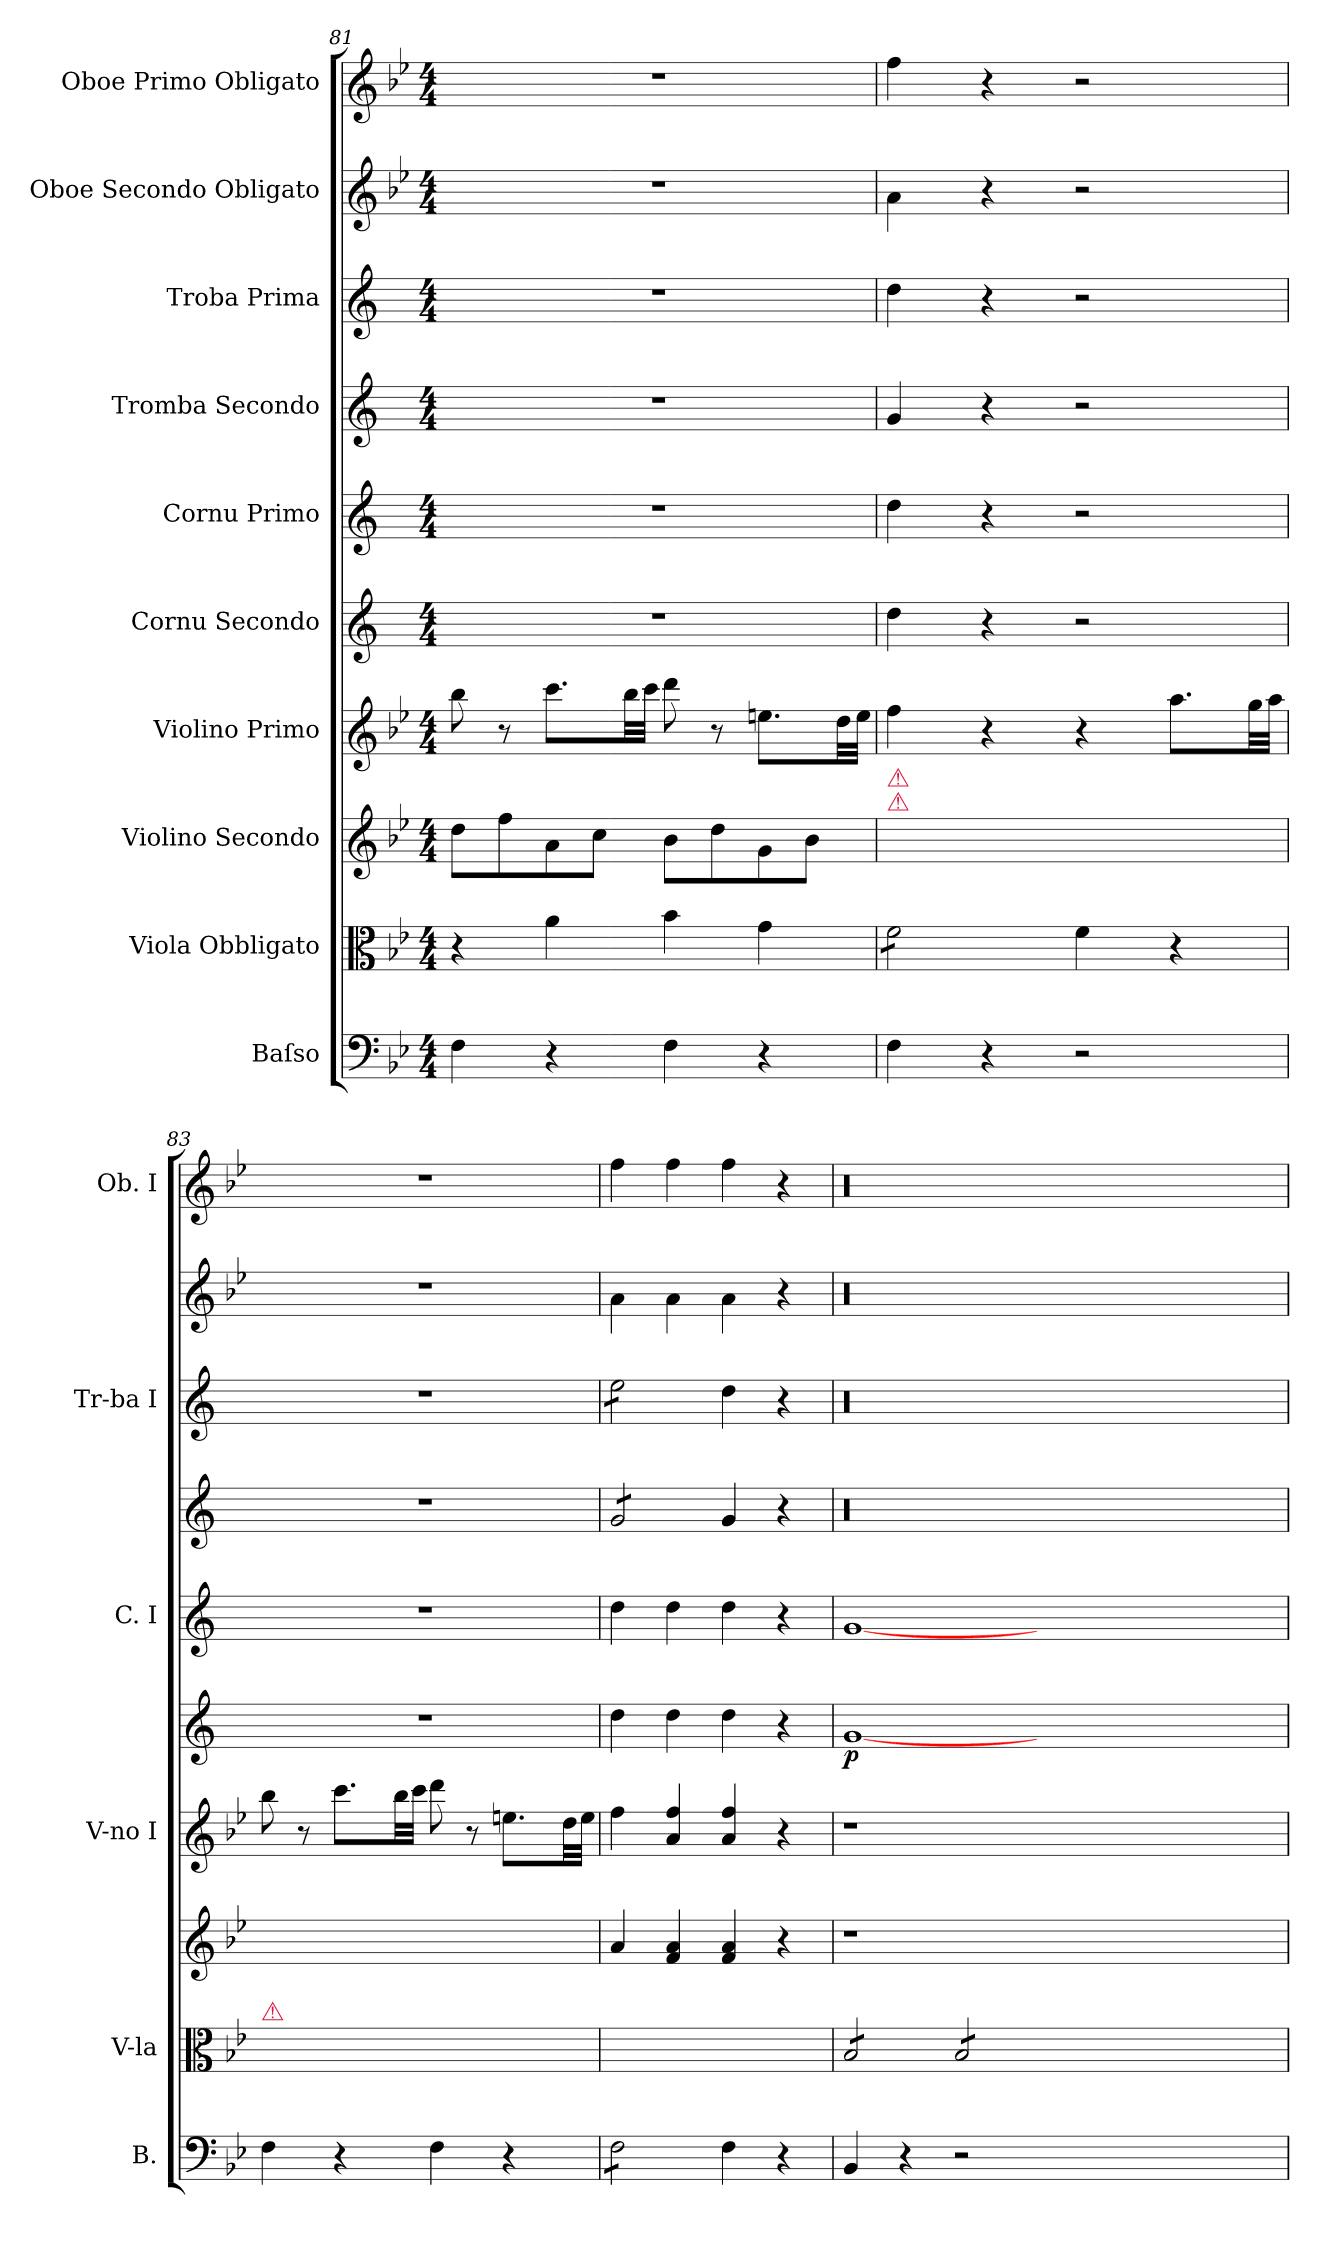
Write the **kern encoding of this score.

**kern	**kern	**kern	**kern	**kern	**dynam	**kern	**kern	**kern	**kern	**kern
*part10	*part9	*part8	*part7	*part6	*part6	*part5	*part4	*part3	*part2	*part1
*staff10	*staff9	*staff8	*staff7	*staff6	*staff6	*staff5	*staff4	*staff3	*staff2	*staff1
*I"Baſso	*I"Viola Obbligato	*I"Violino Secondo	*I"Violino Primo	*I"Cornu Secondo	*	*I"Cornu Primo	*I"Tromba Secondo	*I"Troba Prima	*I"Oboe Secondo Obligato	*I"Oboe Primo Obligato
*I'B.	*I'V-la	*	*I'V-no I	*	*	*I'C. I	*	*I'Tr-ba I	*	*I'Ob. I
*clefF4	*clefC3	*clefG2	*clefG2	*clefG2	*	*clefG2	*clefG2	*clefG2	*clefG2	*clefG2
*	*	*	*	*ITrd5c9	*	*ITrd5c9	*ITrd1c2	*ITrd1c2	*	*
*k[b-e-]	*k[b-e-]	*k[b-e-]	*k[b-e-]	*k[b-e-a-]	*	*k[b-e-a-]	*k[b-e-]	*k[b-e-]	*k[b-e-]	*k[b-e-]
*M4/4	*M4/4	*M4/4	*M4/4	*M4/4	*	*M4/4	*M4/4	*M4/4	*M4/4	*M4/4
=81	=81	=81	=81	=81	=81	=81	=81	=81	=81	=81
4F\	4r	8dd\L	8bb-\	1r	.	1r	1r	1r	1r	1r
.	.	8ff\	8r	.	.	.	.	.	.	.
4r	4a\	8a\	8.ccc\L	.	.	.	.	.	.	.
.	.	8cc\J	.	.	.	.	.	.	.	.
.	.	.	32bb-\LL	.	.	.	.	.	.	.
.	.	.	32ccc\JJJ	.	.	.	.	.	.	.
4F\	4b-\	8b-\L	8ddd\	.	.	.	.	.	.	.
.	.	8dd\	8r	.	.	.	.	.	.	.
4r	4g\	8g\	8.een\L	.	.	.	.	.	.	.
.	.	8b-\J	.	.	.	.	.	.	.	.
.	.	.	32dd\LL	.	.	.	.	.	.	.
.	.	.	32ee\JJJ	.	.	.	.	.	.	.
=82	=82	=82	=82	=82	=82	=82	=82	=82	=82	=82
!	!	!LO:TX:a:color=crimson:t=⚠	!	!	!	!	!	!	!	!
!	!	!LO:TX:a:color=crimson:t=⚠	!	!	!	!	!	!	!	!
*	*tremolo	*	*	*	*	*	*	*	*	*
4F\	8f\L	(8f/Lyy	4ff\	4f\	.	4f\	4f/	4cc\	4a\	4ff\
.	8f\	8ff\yy	.	.	.	.	.	.	.	.
4r	8f\	8een\yy	4r	4r	.	4r	4r	4r	4r	4r
.	8f\J	8ff\Jyy	.	.	.	.	.	.	.	.
*	*Xtremolo	*	*	*	*	*	*	*	*	*
2r	4f\	8ee\Lyy	4r	2r	.	2r	2r	2r	2r	2r
.	.	8ff\yy	.	.	.	.	.	.	.	.
.	4r	8cc\yy	8.aa\L	.	.	.	.	.	.	.
.	.	8ee-X\Jyy)	.	.	.	.	.	.	.	.
.	.	.	32gg\LL	.	.	.	.	.	.	.
.	.	.	32aa\JJJ	.	.	.	.	.	.	.
=83	=83	=83	=83	=83	=83	=83	=83	=83	=83	=83
!	!LO:TX:a:color=crimson:t=⚠	!	!	!	!	!	!	!	!	!
4F\	1ryy	8dd\Lyy	8bb-\	1r	.	1r	1r	1r	1r	1r
.	.	8ff\yy	8r	.	.	.	.	.	.	.
4r	.	8a\yy	8.ccc\L	.	.	.	.	.	.	.
.	.	8cc\Jyy	.	.	.	.	.	.	.	.
.	.	.	32bb-\LL	.	.	.	.	.	.	.
.	.	.	32ccc\JJJ	.	.	.	.	.	.	.
4F\	.	8b-\Lyy	8ddd\	.	.	.	.	.	.	.
.	.	8dd\yy	8r	.	.	.	.	.	.	.
4r	.	8g\yy	8.een\L	.	.	.	.	.	.	.
.	.	8b-\Jyy	.	.	.	.	.	.	.	.
.	.	.	32dd\LL	.	.	.	.	.	.	.
.	.	.	32ee\JJJ	.	.	.	.	.	.	.
=84	=84	=84	=84	=84	=84	=84	=84	=84	=84	=84
*tremolo	*	*	*	*	*	*	*	*	*	*
*	*	*	*	*	*	*	*tremolo	*	*	*
*	*	*	*	*	*	*	*	*tremolo	*	*
8F\L	1ryy	4a/	4ff\	4f\	.	4f\	8f/L	8dd\L	4a\	4ff\
8F\	.	.	.	.	.	.	8f/	8dd\	.	.
8F\	.	4f/ 4a/	4a/ 4ff/	4f\	.	4f\	8f/	8dd\	4a\	4ff\
8F\J	.	.	.	.	.	.	8f/J	8dd\J	.	.
*	*	*	*	*	*	*	*	*Xtremolo	*	*
*	*	*	*	*	*	*	*Xtremolo	*	*	*
*Xtremolo	*	*	*	*	*	*	*	*	*	*
4F\	.	4f/ 4a/	4a/ 4ff/	4f\	.	4f\	4f/	4cc\	4a\	4ff\
4r	.	4r	4r	4r	.	4r	4r	4r	4r	4r
=85	=85	=85	=85	=85	=85	=85	=85	=85	=85	=85
*	*tremolo	*	*	*	*	*	*	*	*	*
4BB-/	8B-/L	1r	1r	[1B-	p	[>1B-	00r	00r	00r	00r
.	8B-/	.	.	.	.	.	.	.	.	.
4r	8B-/	.	.	.	.	.	.	.	.	.
.	8B-/J	.	.	.	.	.	.	.	.	.
2r	8B-/L	.	.	.	.	.	.	.	.	.
.	8B-/	.	.	.	.	.	.	.	.	.
.	8B-/	.	.	.	.	.	.	.	.	.
.	8B-/J	.	.	.	.	.	.	.	.	.
*	*Xtremolo	*	*	*	*	*	*	*	*	*
0.ryy	0.ryy	0.ryy	0.ryy	0.ryy	.	0.ryy	.	.	.	.
=	=	=	=	=	=	=	=	=	=	=
*-	*-	*-	*-	*-	*-	*-	*-	*-	*-	*-
